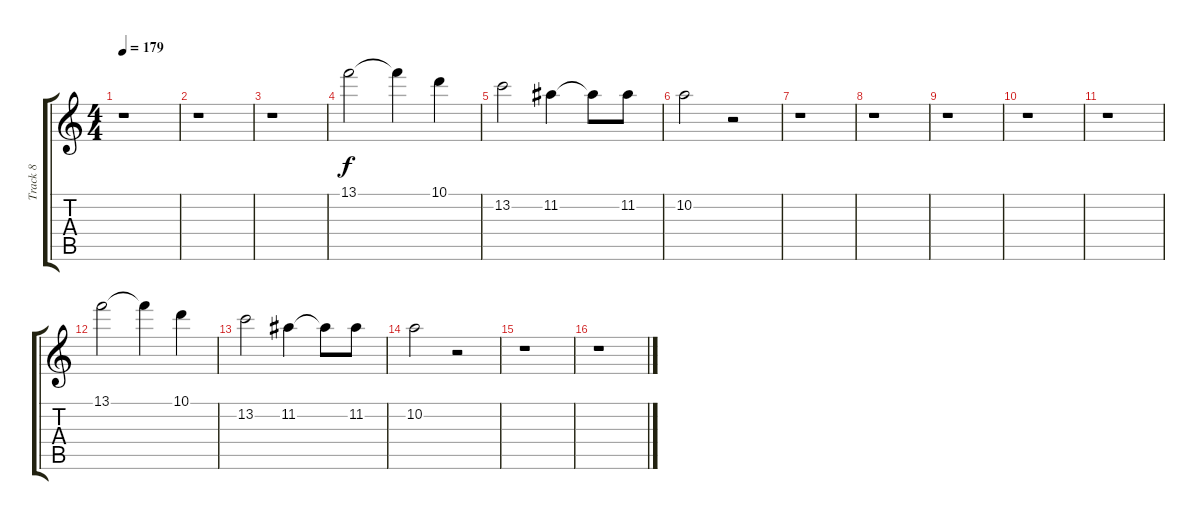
\track ("Track 8" "Track 8") {instrument overdrivenguitar}
\staff {score tabs}
\tuning (E4 B3 G3 D3 A2 E2) {hide}
\ts (4 4)
\tempo 179
\clef g2
\ks c
r.1{dy f} |
r.1 |
r.1 |
13.1.2 13.1{t}.4 10.1.4 |
13.2.2 11.2.4 11.2{t}.8 11.2.8 |
10.2.2 r.2 |
r.1 |
r.1 |
r.1 |
r.1 |
r.1 |
13.1.2 13.1{t}.4 10.1.4 |
13.2.2 11.2.4 11.2{t}.8 11.2.8 |
10.2.2 r.2 |
r.1 |
r.1
